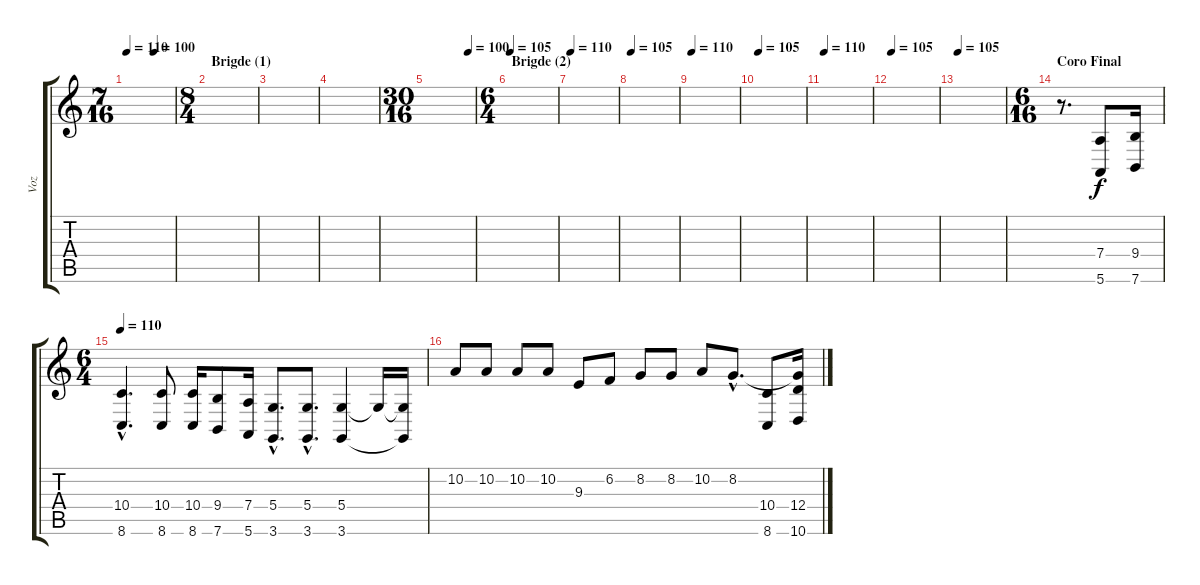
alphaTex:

\track ("Voz" "Voz") {instrument lead2sawtooth}
\staff {score tabs}
\tuning (E4 B3 G3 D3 A2 E2) {hide}
\ts (7 16)
\tempo 110
\tempo (100 0.5714285714285714)
\clef g2
\ks c
|
\ts (8 4)
\section ("" "Brigde (1)")
|
|
|
\ts (30 16)
\tempo (100 0.8666666666666667)
|
\ts (6 4)
\section ("" "Brigde (2)")
\tempo 110
\tempo 105
|
\tempo 105
\tempo 110
|
\tempo 110
\tempo 105
|
\tempo 105
\tempo 110
|
\tempo 110
\tempo 105
|
\tempo 105
\tempo 110
|
\tempo 110
\tempo 105
|
\tempo 110
\tempo 105
|
\ts (6 16)
\section ("" "Coro Final")
r.8{d} (7.4 5.6).8 (9.4 7.6).16 |
\ts (6 4)
\tempo 110
(10.4{hac} 8.6{hac}).4{d} (10.4 8.6).8 (10.4 8.6).16 (9.4 7.6).8 (7.4 5.6).16 (5.4{hac} 3.6{hac}).8{d} (5.4{hac} 3.6{hac}).8{d} (5.4 3.6).4 5.4{t}.16 (5.4{t} 3.6{t}).16 |
10.2.8 10.2.8 10.2.8 10.2.8 9.3.8 6.2.8 8.2.8 8.2.8 10.2.8 8.2{hac}.8{d} (10.4 8.6).8 (8.2{t} 12.4 10.6).16
